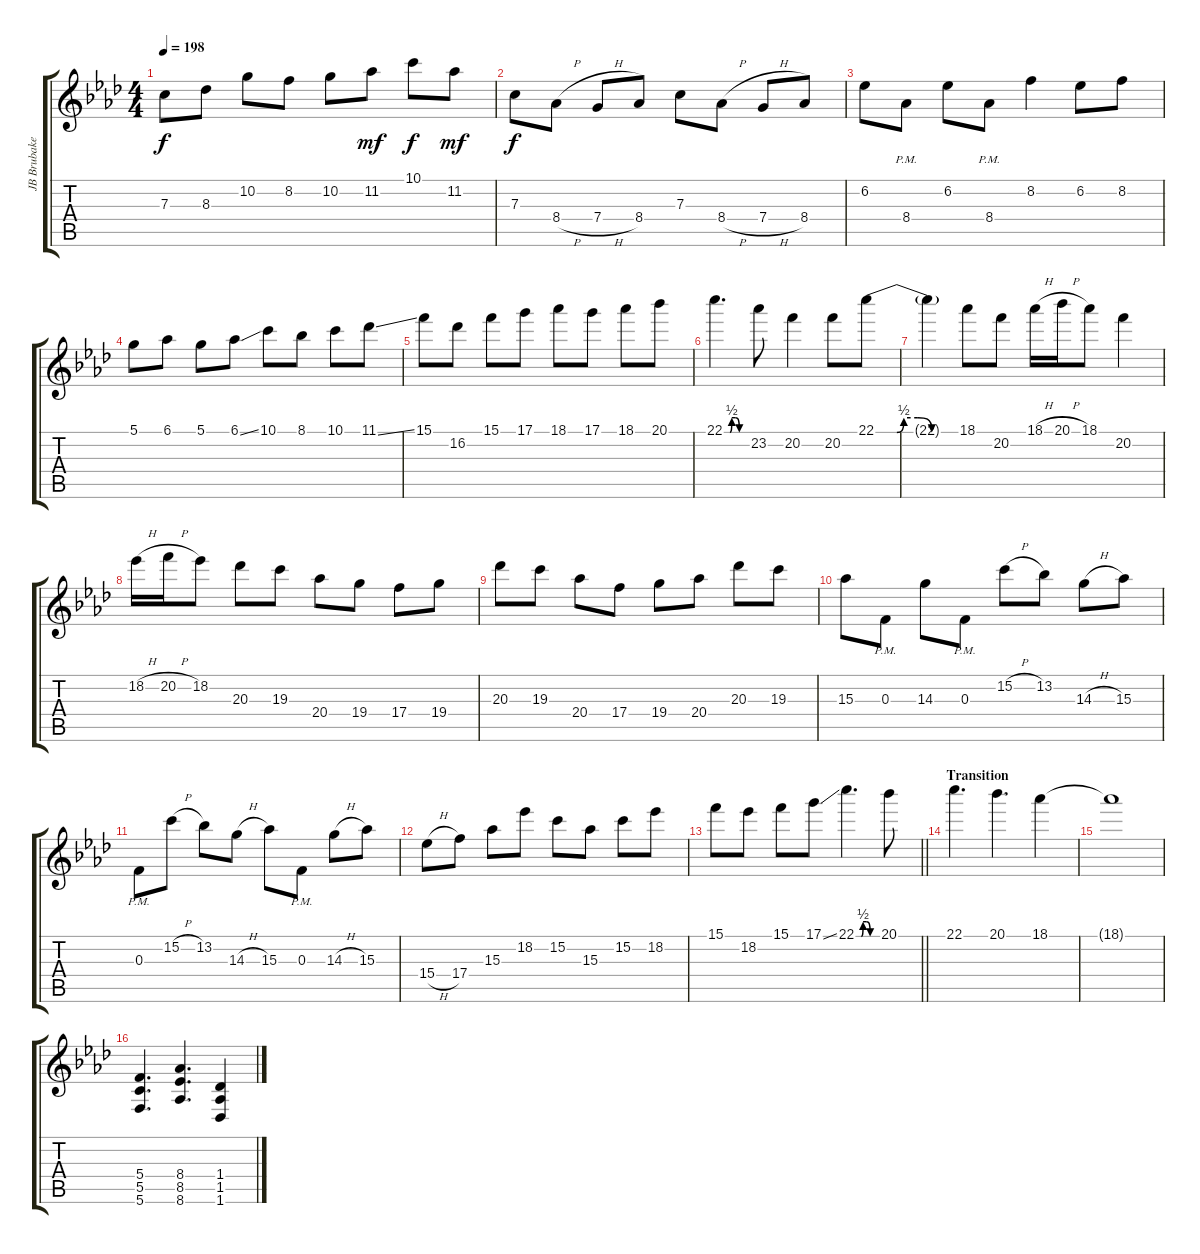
\track ("JB Brubaker [Guitar]" "JB Brubake") {instrument distortionguitar}
\staff {score tabs}
\tuning (D4 A3 F3 C3 G2 C2) {hide}
\ts (4 4)
\tempo 198
\clef g2
\ks fminor
7.3.8{dy f} 8.3.8 10.2.8 8.2.8 10.2.8 11.2.8{dy mf} 10.1.8{dy f} 11.2.8{dy mf} |
7.3.8{dy f} 8.4{h}.8 7.4{h}.8 8.4.8 7.3.8 8.4{h}.8 7.4{h}.8 8.4.8 |
6.2.8 8.4{pm}.8 6.2.8 8.4{pm}.8 8.2.4 6.2.8 8.2.8 |
5.1.8 6.1.8 5.1.8 6.1{ss}.8 10.1.8 8.1.8 10.1.8 11.1{ss}.8 |
15.1.8 16.2.8 15.1.8 17.1.8 18.1.8 17.1.8 18.1.8 20.1.8 |
22.1{be (custom 0 0 15 0 20 2 30 2 40 0 60 0)}.4{d} 23.2.8 20.2.4 20.2.8 22.1{be (custom 0 0 15 0 20 2 30 2 40 0 60 0)}.8 |
22.1{t}.4 18.1.8 20.2.8 18.1{h}.16 20.1{h}.16 18.1.8 20.2.4 |
18.2{h}.16 20.2{h}.16 18.2.8 20.3.8 19.3.8 20.4.8 19.4.8 17.4.8 19.4.8 |
20.3.8 19.3.8 20.4.8 17.4.8 19.4.8 20.4.8 20.3.8 19.3.8 |
15.3.8 0.3{pm}.8 14.3.8 0.3{pm}.8 15.2{h}.8 13.2.8 14.3{h}.8 15.3.8 |
0.3{pm}.8 15.2{h}.8 13.2.8 14.3{h}.8 15.3.8 0.3{pm}.8 14.3{h}.8 15.3.8 |
15.4{h}.8 17.4.8 15.3.8 18.2.8 15.2.8 15.3.8 15.2.8 18.2.8 |
\barLineRight lightlight
15.1.8 18.2.8 15.1.8 17.1{ss}.8 22.1{be (custom 0 0 15 0 20 2 30 2 40 0 60 0)}.4{d} 20.1.8 |
\section ("" "Transition")
22.1.4{d} 20.1.4{d} 18.1.4 |
18.1{t}.1{volume 2} |
(5.4 5.5 5.6).4{d volume 12} (8.4 8.5 8.6).4{d} (1.4 1.5 1.6).4
